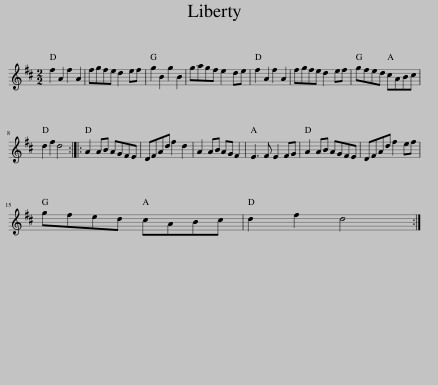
X:1
L:1/8
M:2/2
I:linebreak $
K:D
V:1 treble
V:1
 f2 A2 f2 A2 | fgfe d2 ef | g2 B2 g2 B2 | gagf e2 de | f2 A2 f2 A2 | %5
 fgfe d2 ef | gfed cABc |$ d2 f2 d4 :: A2 AB AGFE | DFAd f2 d2 | %10
 A2 AB AG F2 | E3 F E2 FG | A2 AB AGFE | DFAd f2 ef |$ gfed cABc | %15
 d2 f2 d4 :| %16
